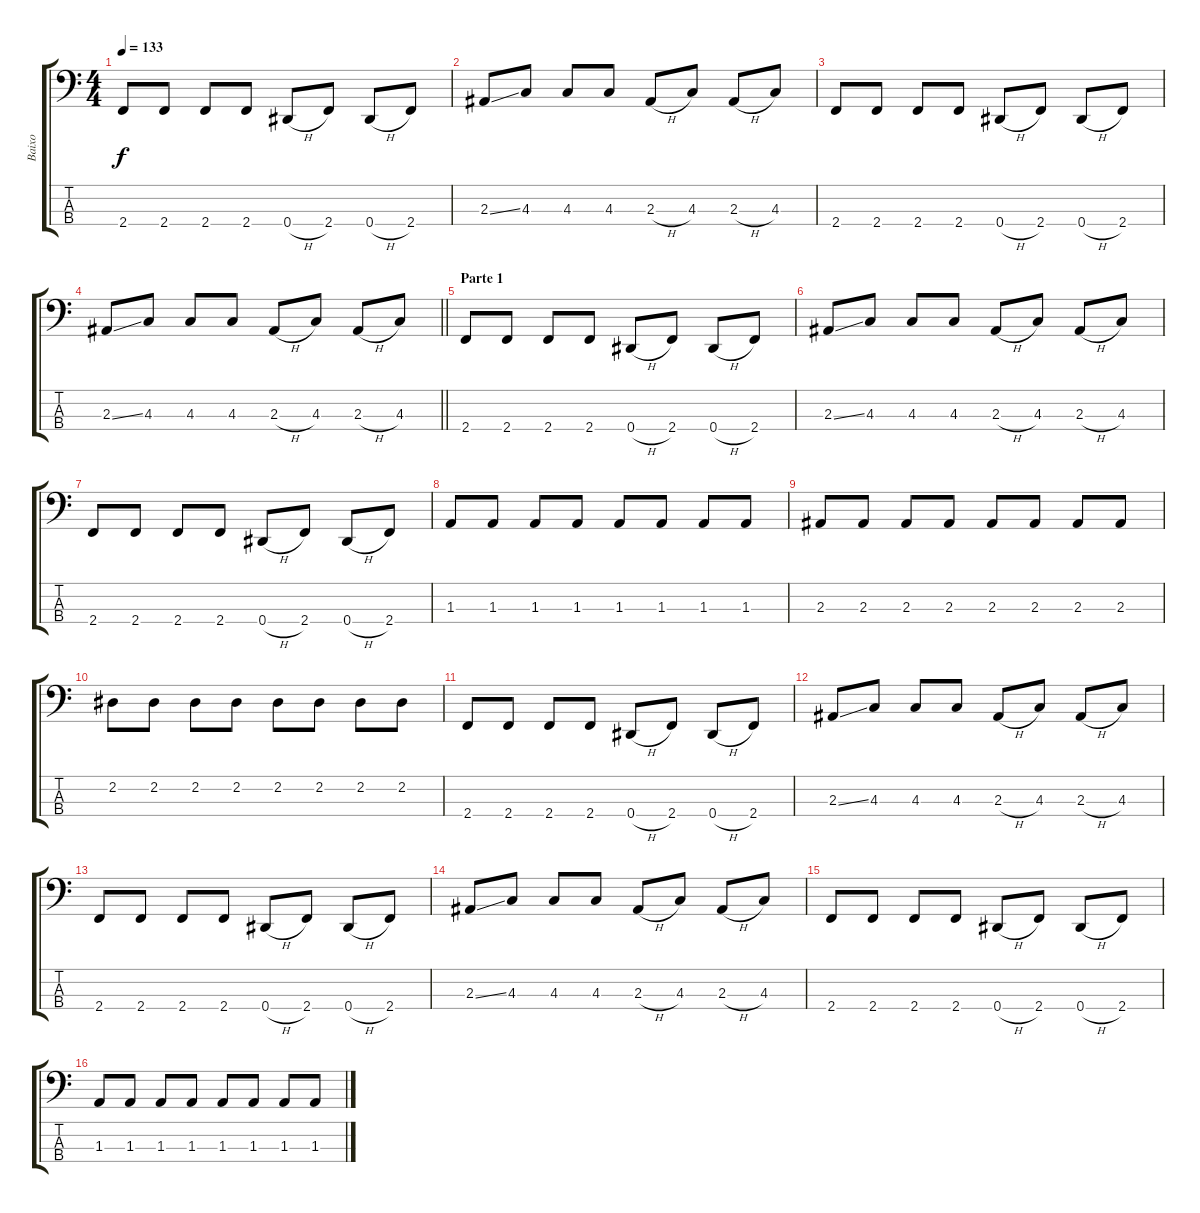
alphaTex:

\track ("Baixo" "Baixo") {instrument electricbassfinger}
\staff {score tabs}
\tuning (Gb2 Db2 Ab1 Eb1) {hide}
\ts (4 4)
\tempo 133
\clef f4
\ks c
2.4.8{dy f instrument electricbassfinger} 2.4.8 2.4.8 2.4.8 0.4{h}.8 2.4.8 0.4{h}.8 2.4.8 |
2.3{ss}.8 4.3.8 4.3.8 4.3.8 2.3{h}.8 4.3.8 2.3{h}.8 4.3.8 |
2.4.8 2.4.8 2.4.8 2.4.8 0.4{h}.8 2.4.8 0.4{h}.8 2.4.8 |
\barLineRight lightlight
2.3{ss}.8 4.3.8 4.3.8 4.3.8 2.3{h}.8 4.3.8 2.3{h}.8 4.3.8 |
\section ("" "Parte 1")
2.4.8 2.4.8 2.4.8 2.4.8 0.4{h}.8 2.4.8 0.4{h}.8 2.4.8 |
2.3{ss}.8 4.3.8 4.3.8 4.3.8 2.3{h}.8 4.3.8 2.3{h}.8 4.3.8 |
2.4.8 2.4.8 2.4.8 2.4.8 0.4{h}.8 2.4.8 0.4{h}.8 2.4.8 |
1.3.8 1.3.8 1.3.8 1.3.8 1.3.8 1.3.8 1.3.8 1.3.8 |
2.3.8 2.3.8 2.3.8 2.3.8 2.3.8 2.3.8 2.3.8 2.3.8 |
2.2.8 2.2.8 2.2.8 2.2.8 2.2.8 2.2.8 2.2.8 2.2.8 |
2.4.8 2.4.8 2.4.8 2.4.8 0.4{h}.8 2.4.8 0.4{h}.8 2.4.8 |
2.3{ss}.8 4.3.8 4.3.8 4.3.8 2.3{h}.8 4.3.8 2.3{h}.8 4.3.8 |
2.4.8 2.4.8 2.4.8 2.4.8 0.4{h}.8 2.4.8 0.4{h}.8 2.4.8 |
2.3{ss}.8 4.3.8 4.3.8 4.3.8 2.3{h}.8 4.3.8 2.3{h}.8 4.3.8 |
2.4.8 2.4.8 2.4.8 2.4.8 0.4{h}.8 2.4.8 0.4{h}.8 2.4.8 |
1.3.8 1.3.8 1.3.8 1.3.8 1.3.8 1.3.8 1.3.8 1.3.8
